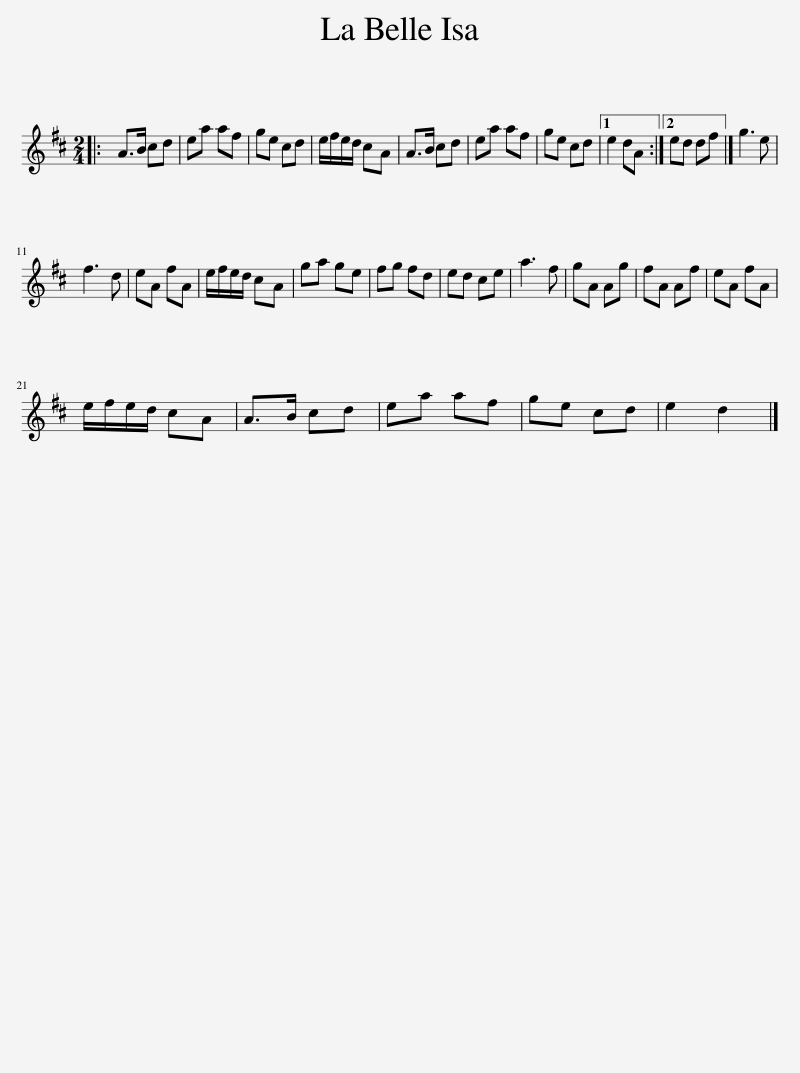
X:1
L:1/8
M:2/4
I:linebreak $
K:D
V:1 treble
V:1
|: A>B cd | ea af | ge cd | e/f/e/d/ cA | A>B cd | %5
 ea af | ge cd |1 e2 dA :|2 ed df |] g3 e |$ %10
 f3 d | eA fA | e/f/e/d/ cA | ga ge | fg fd | %15
 ed ce | a3 f | gA Ag | fA Af | eA fA |$ %20
 e/f/e/d/ cA | A>B cd | ea af | ge cd | e2 d2 |] %25
